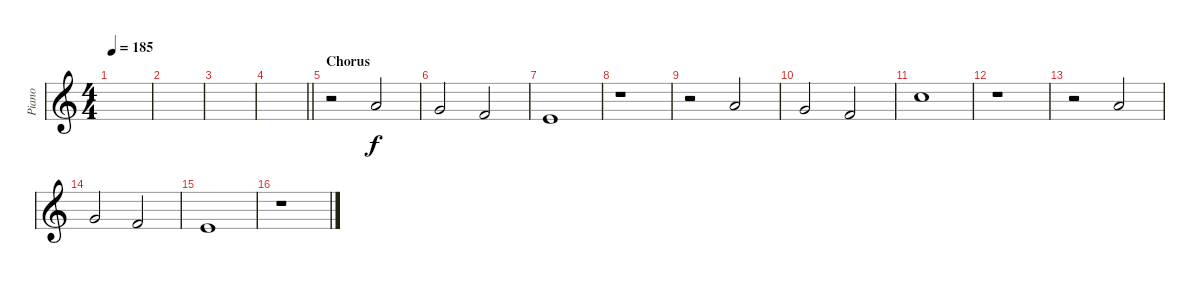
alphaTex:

\track ("Piano" "Piano") {instrument acousticgrandpiano}
\staff {score}
\tuning (E4 B3 G3 D3 A2 D2) {hide}
\ts (4 4)
\tempo 185
\clef g2
\ks c
|
|
|
\barLineRight lightlight
|
\section ("" "Chorus")
r.2 5.1.2 |
3.1.2 1.1.2 |
0.1.1 |
r.1 |
r.2 5.1.2 |
3.1.2 1.1.2 |
8.1.1 |
r.1 |
r.2 5.1.2 |
3.1.2 1.1.2 |
0.1.1 |
r.1
